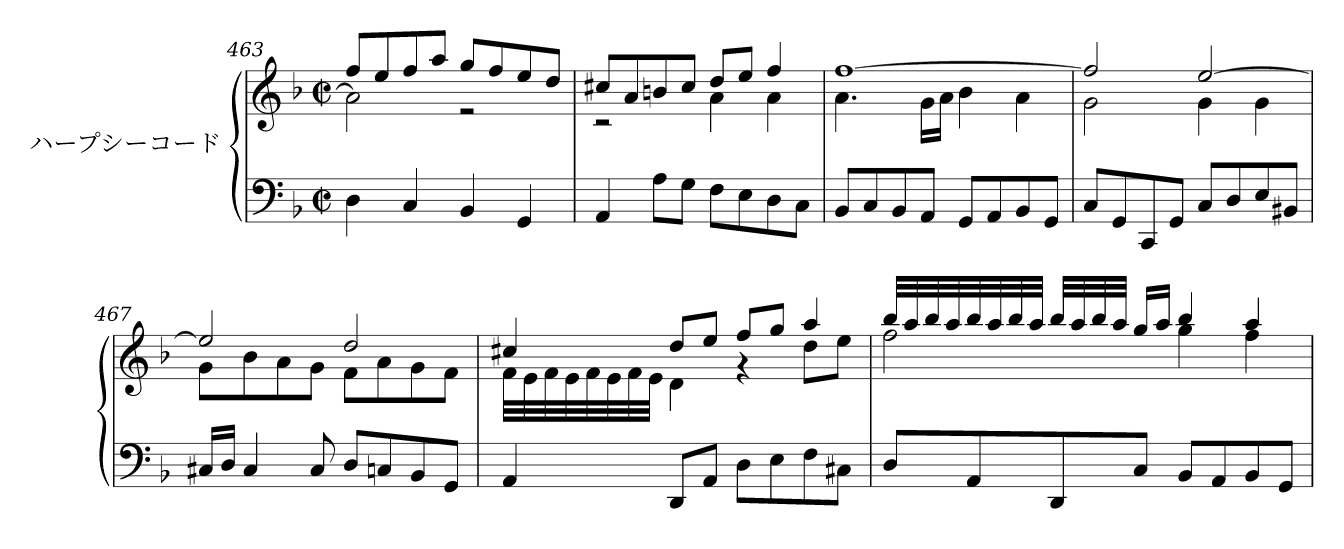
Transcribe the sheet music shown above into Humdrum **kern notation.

**kern	**kern
*part1	*part1
*staff2	*staff1
*I"ハープシーコード	*
!!LO:PB:g=z
*clefF4	*clefG2
*k[b-]	*k[b-]
*M2/2	*M2/2
*met(c|)	*met(c|)
=463	=463
*	*^
4D\	8ff/L	2a\]
.	8ee/	.
4C/	8ff/	.
.	8aa/J	.
4BB-/	8gg/L	2r
.	8ff/	.
4GG/	8ee/	.
.	8dd/J	.
=464	=464	=464
4AA/	8cc#X/L	2r
.	8a/	.
8A\L	8bn/	.
8G\J	8cc#/J	.
8F\L	8dd/L	4a\
8E\	8ee/J	.
8D\	4ff/	4a\
8C\J	.	.
=465	=465	=465
8BB-/L	[1ff	4.a\
8C/	.	.
8BB-/	.	.
8AA/J	.	16g\LL
.	.	16a\JJ
8GG/L	.	4b-\
8AA/	.	.
8BB-/	.	4a\
8GG/J	.	.
=466	=466	=466
8C/L	2ff/]	2g\
8GG/	.	.
8CC/	.	.
8GG/J	.	.
8C/L	[2ee/	4g\
8D/	.	.
8E/	.	4g\
8BB#X/J	.	.
!!LO:LB:g=z	!!
=467	=467	=467
16C#X/LL	2ee/]	8g\L
16D/JJ	.	.
4C#/	.	8b-\
.	.	8a\
8C#/	.	8g\J
8D/L	2dd/	8f\L
8Cn/	.	8a\
8BB-/	.	8g\
8GG/J	.	8f\J
=468	=468	=468
4AA/	4cc#X/	32f\LLL
.	.	32e\
.	.	32f\
.	.	32e\
.	.	32f\
.	.	32e\
.	.	32f\
.	.	32e\JJJ
8DD/L	8dd/L	4d\
8AA/J	8ee/J	.
8D\L	8ff/L	4rg
8E\	8gg/J	.
8F\	4aa/	8dd\L
8C#X\J	.	8ee\J
!!LO:LB:g=z	!!
=469	=469	=469
8D/L	32bb-/LLL	2ff\
.	32aa/	.
.	32bb-/	.
.	32aa/	.
8AA/	32bb-/	.
.	32aa/	.
.	32bb-/	.
.	32aa/JJJ	.
8DD/	32bb-/LLL	.
.	32aa/	.
.	32bb-/	.
.	32aa/JJJ	.
8C/J	16gg/LL	.
.	16aa/JJ	.
8BB-/L	4bb-/	4gg\
8AA/	.	.
8BB-/	4aa/	4ff\
8GG/J	.	.
*	*v	*v
=	=
*-	*-
